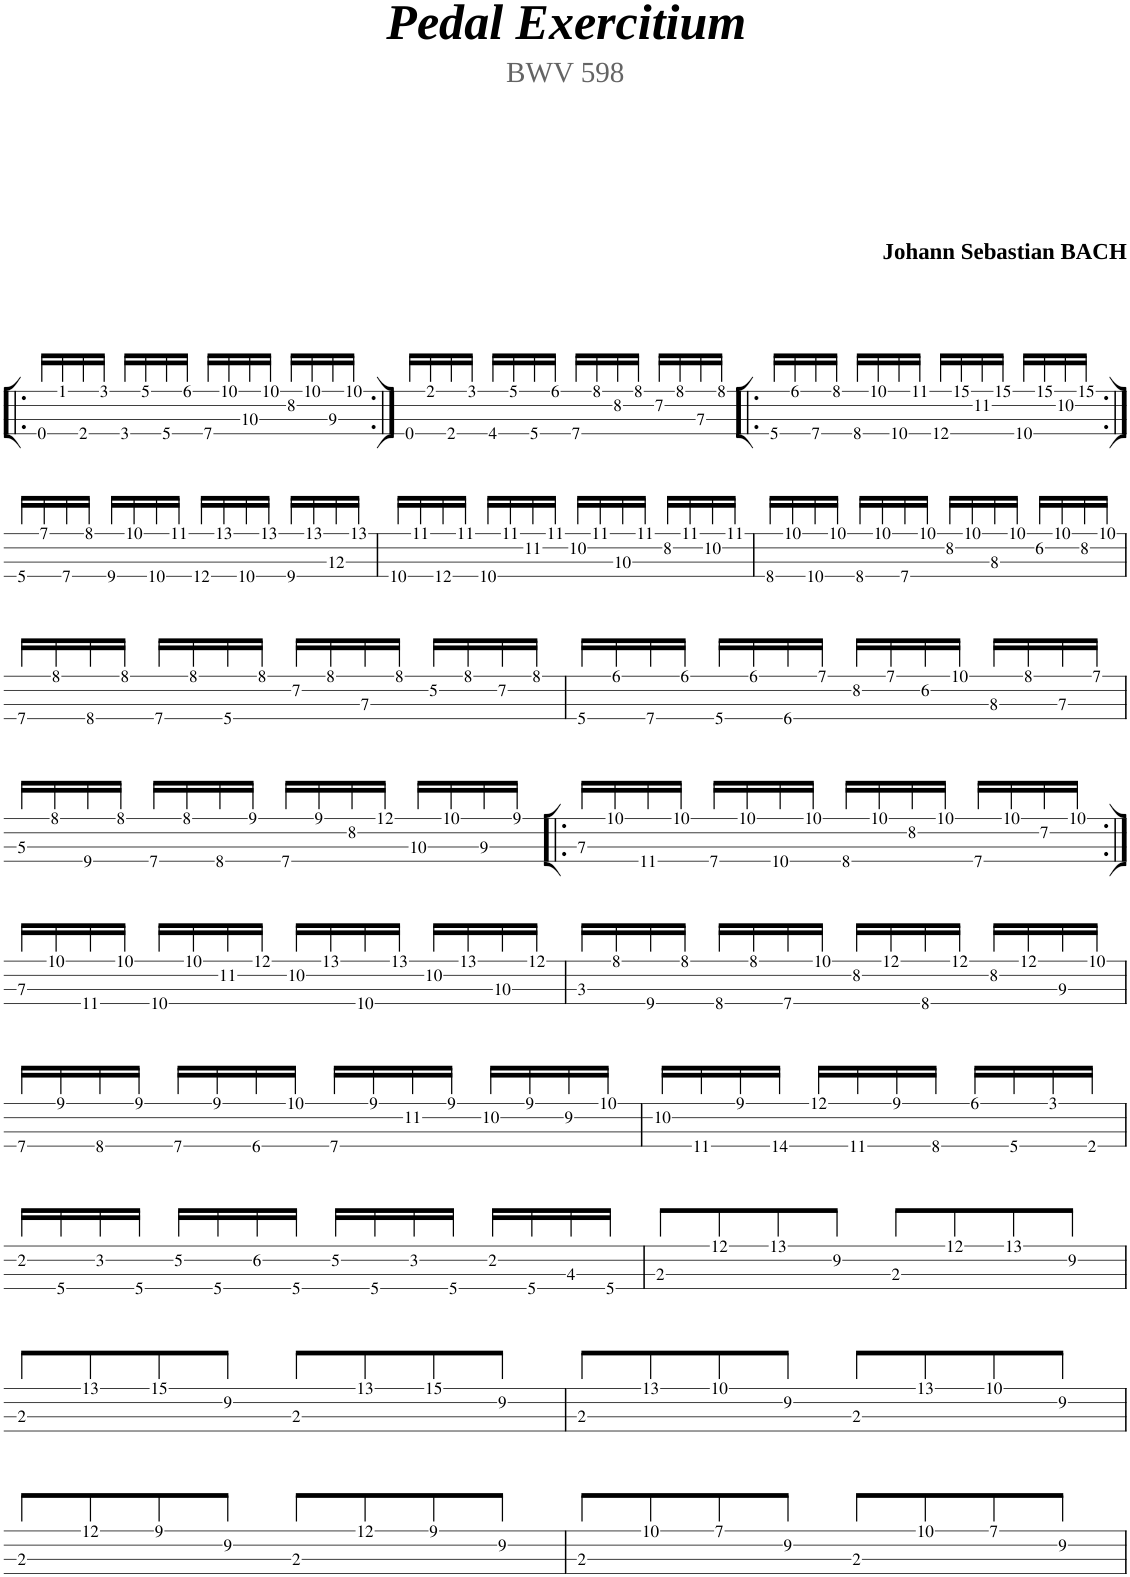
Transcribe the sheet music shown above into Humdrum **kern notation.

**kern
*part1
*staff1
*I"Ukulélé [Tablature]
*stria4
*
*k[b-e-]
*M4/4
*met(c)
=1!|:
16g/LL
16b-/
16a/
16cc/JJ
16b-/LL
16dd/
16cc/
16ee-/JJ
16dd/LL
16gg/
16b-/
16gg/JJ
16cc/LL
16gg/
16a/
16gg/JJ
=2:|!
16g/LL
16bn/
16a/
16cc/JJ
16b/LL
16dd/
16cc/
16ee-/JJ
16dd/LL
16ff/
16cc/
16ff/JJ
16b/LL
16ff/
16g/
16ff/JJ
=3!|:
16cc/LL
16ee-/
16dd/
16ff/JJ
16ee-/LL
16gg/
16ff/
16aa-X/JJ
16gg/LL
16ccc/
16ee-/
16ccc/JJ
16ff/LL
16ccc/
16dd/
16ccc/JJ
!!LO:LB:g=z
=4:|!
16cc/LL
16een/
16dd/
16ff/JJ
16ee/LL
16gg/
16ff/
16aa-X/JJ
16gg/LL
16bb-/
16ff/
16bb-/JJ
16ee/LL
16bb-/
16cc/
16bb-/JJ
=5
16ff/LL
16aa-X/
16gg/
16aa-/JJ
16ff/LL
16aa-/
16ee-/
16aa-/JJ
16dd/LL
16aa-/
16b-/
16aa-/JJ
16cc/LL
16aa-/
16dd/
16aa-/JJ
=6
16ee-/LL
16gg/
16ff/
16gg/JJ
16ee-/LL
16gg/
16dd/
16gg/JJ
16cc/LL
16gg/
16a-X/
16gg/JJ
16b-/LL
16gg/
16cc/
16gg/JJ
!!LO:LB:g=z
=7
16dd/LL
16ff/
16ee-/
16ff/JJ
16dd/LL
16ff/
16cc/
16ff/JJ
16bn/LL
16ff/
16g/
16ff/JJ
16a/LL
16ff/
16b/
16ff/JJ
=8
16cc/LL
16ee-/
16dd/
16ee-/JJ
16cc/LL
16ee-/
16dd-X/
16een/JJ
16cc/LL
16ee/
16b-/
16gg/JJ
16a-X/LL
16ff/
16g/
16ee/JJ
!!LO:LB:g=z
=9
16f/LL
16ff/
16een/
16ff/JJ
16dd/LL
16ff/
16dd#X/
16ff#X/JJ
16ddn/LL
16ff#/
16cc/
16aa/JJ
16b-/LL
16gg/
16a/
16ff#/JJ
=10!|:
16g/LL
16gg/
16ff#/
16gg/JJ
16dd/LL
16gg/
16ffn/
16gg/JJ
16ee-/LL
16gg/
16cc/
16gg/JJ
16dd/LL
16gg/
16bn/
16gg/JJ
!!LO:LB:g=z
=11:|!
16g/LL
16gg/
16ff#/
16gg/JJ
16ffn/LL
16gg/
16ee-/
16aa/JJ
16dd/LL
16bb-/
16ff/
16bb-/JJ
16dd/LL
16bb-/
16b-/
16aa/JJ
=12
16e-/LL
16ff/
16een/
16ff/JJ
16ee-X/LL
16ff/
16dd/
16gg/JJ
16cc/LL
16aa/
16ee-/
16aa/JJ
16cc/LL
16aa/
16a/
16gg/JJ
!!LO:LB:g=z
=13
16dd/LL
16ff#X/
16ee-/
16ff#/JJ
16dd/LL
16ff#/
16cc#X/
16gg/JJ
16dd/LL
16ff#/
16ee-/
16ff#/JJ
16dd/LL
16ff#/
16cc#/
16gg/JJ
=14
16dd/LL
16gg-/
16ff#/
16aa/JJ
16aa/LL
16gg-/
16ff#/
16ee-/JJ
16ee-/LL
16cc/
16cc/
16a/JJ
!!LO:LB:g=z
=15
16f#X/LL
16cc/
16g/
16cc/JJ
16a/LL
16cc/
16b-/
16cc/JJ
16a/LL
16cc/
16g/
16cc/JJ
16f#/LL
16cc/
16en/
16cc/JJ
=16
8d/L
8aa/
8bb-/
8cc#X/J
8d/L
8aa/
8bb-/
8cc#/J
!!LO:LB:g=z
=17
8d/L
8bb-/
8ccc/
8cc#X/J
8d/L
8bb-/
8ccc/
8cc#/J
=18
8d/L
8bb-/
8gg/
8cc#X/J
8d/L
8bb-/
8gg/
8cc#/J
!!LO:LB:g=z
=19
8d/L
8aa/
8ff#X/
8cc#X/J
8d/L
8aa/
8ff#/
8cc#/J
=20
8d/L
8gg/
8een/
8cc#X/J
8d/L
8gg/
8ee/
8cc#/J
=
*-
